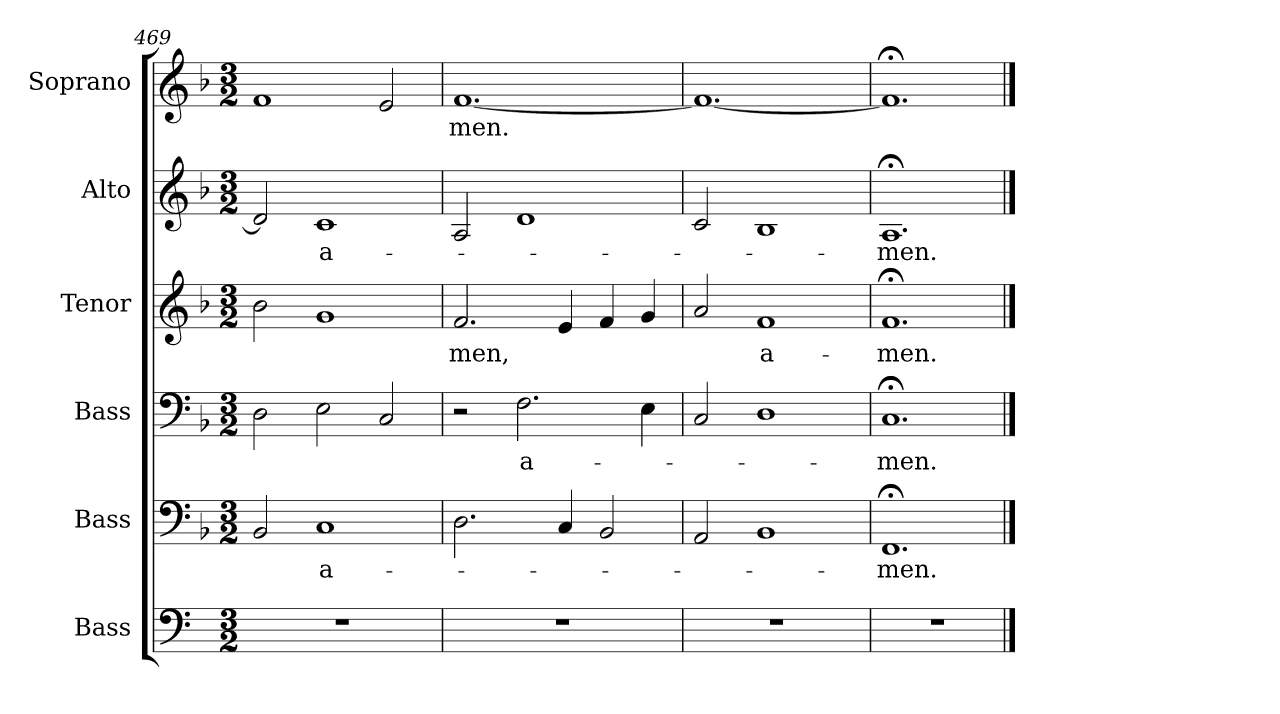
**kern	**kern	**text	**kern	**text	**kern	**text	**kern	**text	**kern	**text
*part6	*part5	*part5	*part4	*part4	*part3	*part3	*part2	*part2	*part1	*part1
*staff6	*staff5	*staff5	*staff4	*staff4	*staff3	*staff3	*staff2	*staff2	*staff1	*staff1
*I"Bass	*I"Bass	*	*I"Bass	*	*I"Tenor	*	*I"Alto	*	*I"Soprano	*
*I'B.	*I'B.	*	*I'B.	*	*I'T.	*	*I'A.	*	*I'S.	*
!!LO:LB:g=z
*clefF4	*clefF4	*	*clefF4	*	*clefG2	*	*clefG2	*	*clefG2	*
*	*	*	*	*	*ITrd7c12	*	*ITrd7c12	*	*	*
*k[]	*k[b-]	*	*k[b-]	*	*k[b-]	*	*k[b-]	*	*k[b-]	*
*C:	*F:	*	*F:	*	*F:	*	*F:	*	*F:	*
*M3/2	*M3/2	*	*M3/2	*	*M3/2	*	*M3/2	*	*M3/2	*
=469	=469	=469	=469	=469	=469	=469	=469	=469	=469	=469
!LO:N:vis=1	!	!	!	!	!	!	!	!	!	!
1.r	2BB-i/	.	2Di\	.	2B-i\	.	2Di/]	.	1fi	.
!	!	!LO:LY:b:color=#000000	!	!	!	!	!	!	!	!
!	!	!	!	!	!	!	!	!LO:LY:b:color=#000000	!	!
.	1Ci	a-	2Ei\	.	1Gi	.	1Ci	a-	.	.
.	.	.	2Ci/	.	.	.	.	.	2ei/	.
=470	=470	=470	=470	=470	=470	=470	=470	=470	=470	=470
!LO:N:vis=1	!	!	!	!	!	!	!	!	!	!
!	!	!	!	!	!	!LO:LY:b:color=#000000	!	!	!	!
!	!	!	!	!	!	!	!	!	!	!LO:LY:b:color=#000000
1.r	2.Di\	.	2r	.	2.Fi/	-men,	2AAi/	.	[1.fi	-men.
!	!	!	!	!LO:LY:b:color=#000000	!	!	!	!	!	!
.	.	.	2.Fi\	a-	.	.	1Di	.	.	.
.	4Ci/	.	.	.	4Ei/	.	.	.	.	.
.	2BB-i/	.	.	.	4Fi/	.	.	.	.	.
.	.	.	4Ei\	.	4Gi/	.	.	.	.	.
=471	=471	=471	=471	=471	=471	=471	=471	=471	=471	=471
!LO:N:vis=1	!	!	!	!	!	!	!	!	!	!
1.r	2AAi/	.	2Ci/	.	2Ai/	.	2Ci/	.	1.fi_	.
!	!	!	!	!	!	!LO:LY:b:color=#000000	!	!	!	!
.	1BB-i	.	1Di	.	1Fi	a-	1BB-i	.	.	.
=472	=472	=472	=472	=472	=472	=472	=472	=472	=472	=472
!LO:N:vis=1	!	!	!	!	!	!	!	!	!	!
!	!	!LO:LY:b:color=#000000	!	!	!	!	!	!	!	!
!	!	!	!	!LO:LY:b:color=#000000	!	!	!	!	!	!
!	!	!	!	!	!	!LO:LY:b:color=#000000	!	!	!	!
!	!	!	!	!	!	!	!	!LO:LY:b:color=#000000	!	!
1.r	1.FF;i	-men.	1.C;i	-men.	1.F;i	-men.	1.AA;i	-men.	1.f;i]	.
==	==	==	==	==	==	==	==	==	==	==
*-	*-	*-	*-	*-	*-	*-	*-	*-	*-	*-
